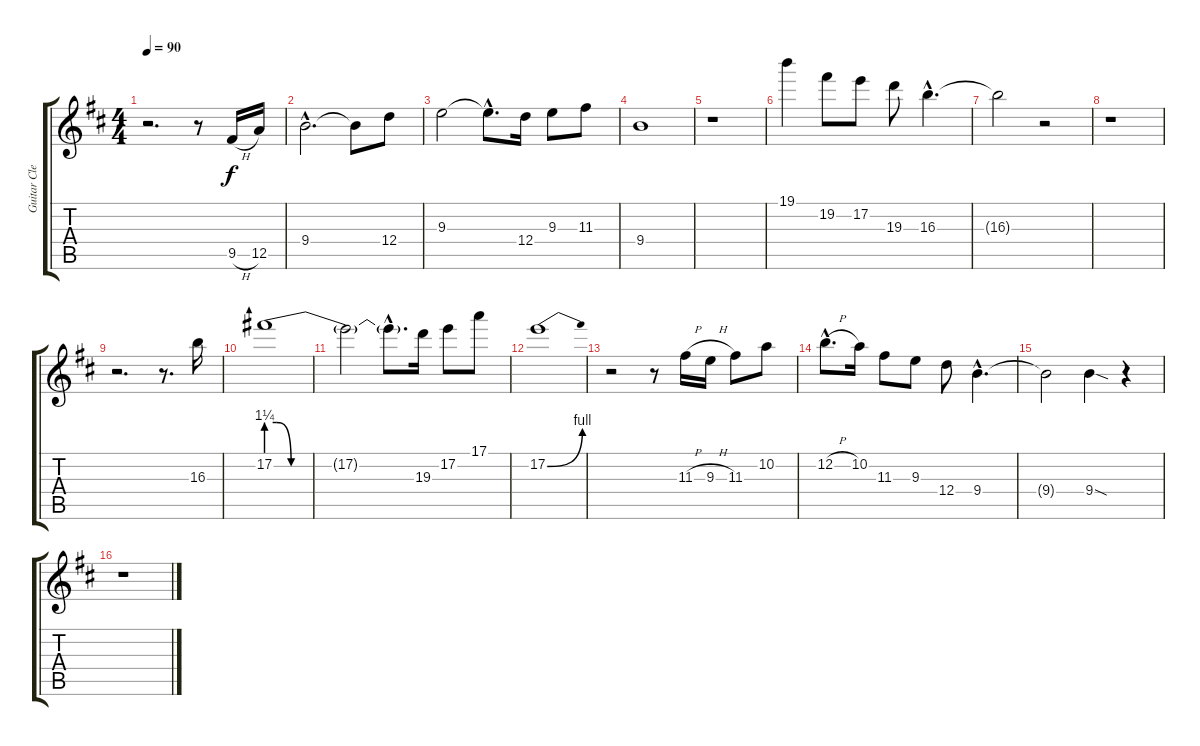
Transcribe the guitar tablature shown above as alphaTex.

\track ("Guitar Clear" "Guitar Cle") {instrument electricguitarjazz}
\staff {score tabs}
\tuning (E4 B3 G3 D3 A2 E2) {hide}
\ts (4 4)
\tempo 90
\clef g2
\ks d
r.2{d dy f} r.8 9.5{h}.16 12.5.16 |
9.4{hac}.2{d} 9.4{t}.8 12.4.8 |
9.3.2 9.3{hac t}.8{d} 12.4.16 9.3.8 11.3.8 |
9.4.1 |
r.1 |
19.1.4 19.2.8 17.2.8 19.3.8 16.3{hac}.4{d} |
16.3{t}.2 r.2 |
r.1 |
r.2{d} r.8{d} 16.3.16 |
17.2{be (custom 0 5 4 5 10 0 60 0)}.1 |
17.2{t}.2 17.2{hac t}.8{d} 19.3.16 17.2.8 17.1.8 |
17.2{be (bend 0 0 60 4)}.1 |
r.2 r.8 11.3{h}.16 9.3{h}.16 11.3.8 10.2.8 |
12.2{h hac}.8{d} 10.2.16 11.3.8 9.3.8 12.4.8 9.4{hac}.4{d} |
9.4{t}.2 9.4{sod}.4 r.4 |
r.1
